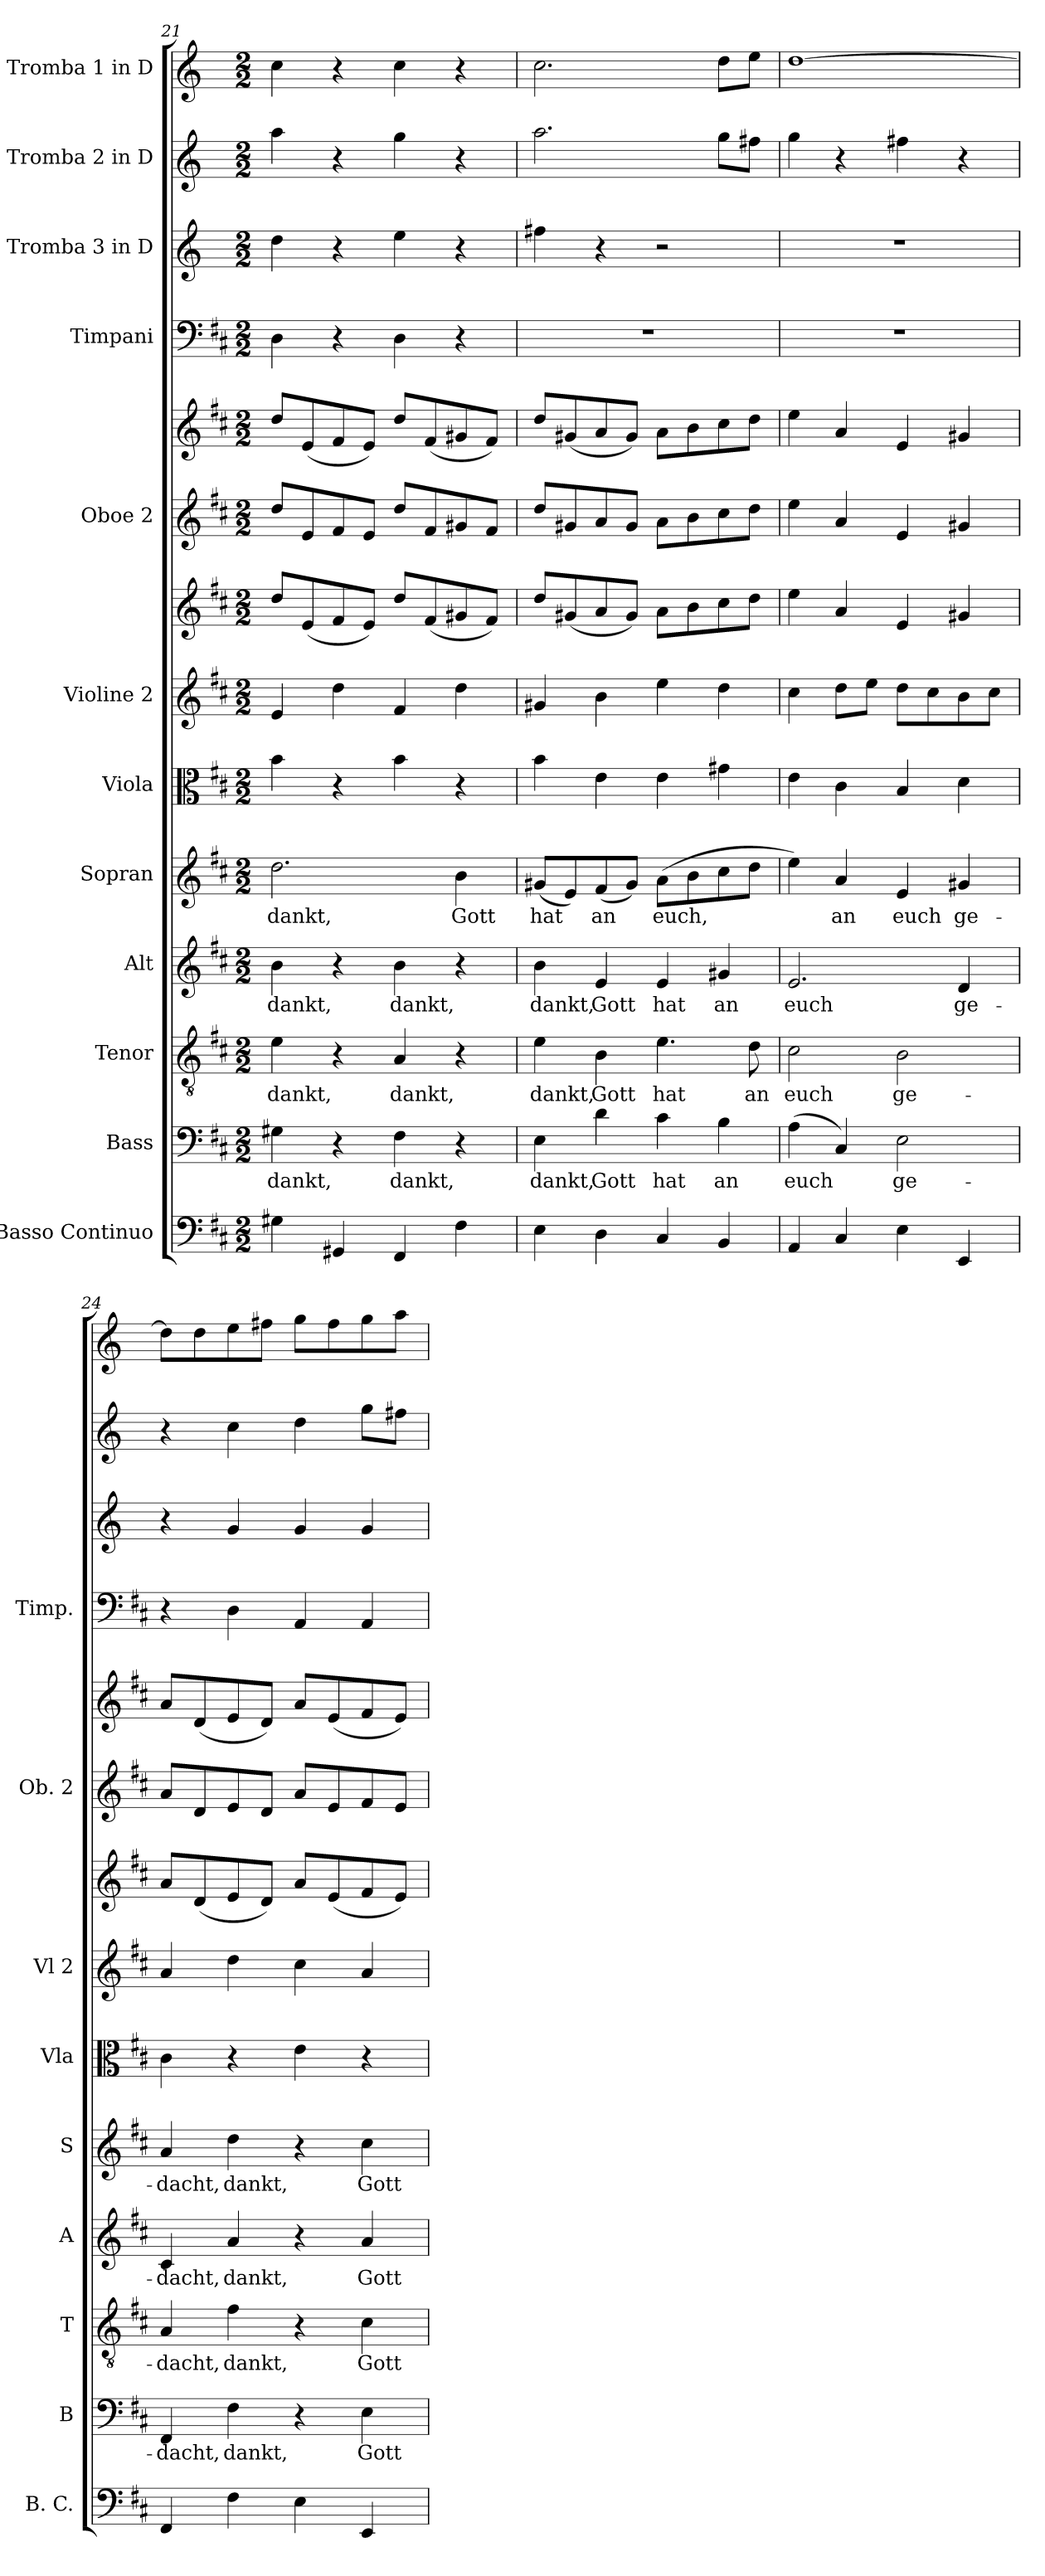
**kern	**kern	**text	**kern	**text	**kern	**text	**kern	**text	**kern	**kern	**kern	**kern	**kern	**kern	**kern	**kern	**kern
*part12	*part11	*part11	*part10	*part10	*part9	*part9	*part8	*part8	*part7	*part6	*part6	*part5	*part5	*part4	*part3	*part2	*part1
*staff14	*staff13	*staff13	*staff12	*staff12	*staff11	*staff11	*staff10	*staff10	*staff9	*staff8	*staff7	*staff6	*staff5	*staff4	*staff3	*staff2	*staff1
*I"Basso Continuo	*I"Bass	*	*I"Tenor	*	*I"Alt	*	*I"Sopran	*	*I"Viola	*I"Violine 2	*	*I"Oboe 2	*	*I"Timpani	*I"Tromba 3 in D	*I"Tromba 2 in D	*I"Tromba 1 in D
*I'B. C.	*I'B	*	*I'T	*	*I'A	*	*I'S	*	*I'Vla	*I'Vl 2	*	*I'Ob. 2	*	*I'Timp.	*	*	*
!!LO:PB:g=z
*clefF4	*clefF4	*	*clefGv2	*	*clefG2	*	*clefG2	*	*clefC3	*clefG2	*clefG2	*clefG2	*clefG2	*clefF4	*clefG2	*clefG2	*clefG2
*	*	*	*	*	*	*	*	*	*	*	*	*	*	*	*ITrd-1c-2	*ITrd-1c-2	*ITrd-1c-2
*k[f#c#]	*k[f#c#]	*	*k[f#c#]	*	*k[f#c#]	*	*k[f#c#]	*	*k[f#c#]	*k[f#c#]	*k[f#c#]	*k[f#c#]	*k[f#c#]	*k[f#c#]	*k[f#c#]	*k[f#c#]	*k[f#c#]
*M2/2	*M2/2	*	*M2/2	*	*M2/2	*	*M2/2	*	*M2/2	*M2/2	*M2/2	*M2/2	*M2/2	*M2/2	*M2/2	*M2/2	*M2/2
=21	=21	=21	=21	=21	=21	=21	=21	=21	=21	=21	=21	=21	=21	=21	=21	=21	=21
!	!	!LO:LY:b	!	!LO:LY:b	!	!LO:LY:b	!	!LO:LY:b	!	!	!	!	!	!	!	!	!
4G#X\	4G#X\	dankt,	4e\	dankt,	4b\	dankt,	2.dd\	dankt,	4b\	4e/	8dd/L	8dd/L	8dd/L	4D\	4ee\	4bb\	4dd\
.	.	.	.	.	.	.	.	.	.	.	(8e/	8e/	(8e/	.	.	.	.
4GG#X/	4r	.	4r	.	4r	.	.	.	4r	4dd\	8f#/	8f#/	8f#/	4r	4r	4r	4r
.	.	.	.	.	.	.	.	.	.	.	8e/J)	8e/J	8e/J)	.	.	.	.
!	!	!LO:LY:b	!	!LO:LY:b	!	!LO:LY:b	!	!	!	!	!	!	!	!	!	!	!
4FF#/	4F#\	dankt,	4A/	dankt,	4b\	dankt,	.	.	4b\	4f#/	8dd/L	8dd/L	8dd/L	4D\	4ff#\	4aa\	4dd\
.	.	.	.	.	.	.	.	.	.	.	(8f#/	8f#/	(8f#/	.	.	.	.
!	!	!	!	!	!	!	!	!LO:LY:b	!	!	!	!	!	!	!	!	!
4F#\	4r	.	4r	.	4r	.	4b\	Gott	4r	4dd\	8g#X/	8g#X/	8g#X/	4r	4r	4r	4r
.	.	.	.	.	.	.	.	.	.	.	8f#/J)	8f#/J	8f#/J)	.	.	.	.
=22	=22	=22	=22	=22	=22	=22	=22	=22	=22	=22	=22	=22	=22	=22	=22	=22	=22
!	!	!LO:LY:b	!	!LO:LY:b	!	!LO:LY:b	!	!LO:LY:b	!	!	!	!	!	!	!	!	!
4E\	4E\	dankt,	4e\	dankt,	4b\	dankt,	(8g#X/L	hat	4b\	4g#X/	8dd/L	8dd/L	8dd/L	1r	4gg#X\	2.bb\	2.dd\
.	.	.	.	.	.	.	8e/)	.	.	.	(8g#X/	8g#X/	(8g#X/	.	.	.	.
!	!	!LO:LY:b	!	!LO:LY:b	!	!LO:LY:b	!	!LO:LY:b	!	!	!	!	!	!	!	!	!
4D\	4d\	Gott	4B\	Gott	4e/	Gott	(8f#/	an	4e\	4b\	8a/	8a/	8a/	.	4r	.	.
.	.	.	.	.	.	.	8g#/J)	.	.	.	8g#/J)	8g#/J	8g#/J)	.	.	.	.
!	!	!LO:LY:b	!	!LO:LY:b	!	!LO:LY:b	!	!LO:LY:b	!	!	!	!	!	!	!	!	!
4C#/	4c#\	hat	4.e\	hat	4e/	hat	(8a\L	euch,	4e\	4ee\	8a\L	8a\L	8a\L	.	2r	.	.
.	.	.	.	.	.	.	8b\	.	.	.	8b\	8b\	8b\	.	.	.	.
!	!	!LO:LY:b	!	!	!	!LO:LY:b	!	!	!	!	!	!	!	!	!	!	!
4BB/	4B\	an	.	.	4g#X/	an	8cc#\	.	4g#X\	4dd\	8cc#\	8cc#\	8cc#\	.	.	8aa\L	8ee\L
!	!	!	!	!LO:LY:b	!	!	!	!	!	!	!	!	!	!	!	!	!
.	.	.	8d\	an	.	.	8dd\J	.	.	.	8dd\J	8dd\J	8dd\J	.	.	8gg#X\J	8ff#\J
=23	=23	=23	=23	=23	=23	=23	=23	=23	=23	=23	=23	=23	=23	=23	=23	=23	=23
!	!	!LO:LY:b	!	!LO:LY:b	!	!LO:LY:b	!	!	!	!	!	!	!	!	!	!	!
4AA/	(4A\	euch	2c#\	euch	2.e/	euch	4ee\)	.	4e\	4cc#\	4ee\	4ee\	4ee\	1r	1r	4aa\	[1ee
!	!	!	!	!	!	!	!	!LO:LY:b	!	!	!	!	!	!	!	!	!
4C#/	4C#/)	.	.	.	.	.	4a/	an	4c#\	8dd\L	4a/	4a/	4a/	.	.	4r	.
.	.	.	.	.	.	.	.	.	.	8ee\J	.	.	.	.	.	.	.
!	!	!LO:LY:b	!	!LO:LY:b	!	!	!	!LO:LY:b	!	!	!	!	!	!	!	!	!
4E\	2E\	ge-	2B\	ge-	.	.	4e/	euch	4B/	8dd\L	4e/	4e/	4e/	.	.	4gg#X\	.
.	.	.	.	.	.	.	.	.	.	8cc#\	.	.	.	.	.	.	.
!	!	!	!	!	!	!LO:LY:b	!	!LO:LY:b	!	!	!	!	!	!	!	!	!
4EE/	.	.	.	.	4d/	ge-	4g#X/	ge-	4d\	8b\	4g#X/	4g#X/	4g#X/	.	.	4r	.
.	.	.	.	.	.	.	.	.	.	8cc#\J	.	.	.	.	.	.	.
!!LO:PB:g=z
=24	=24	=24	=24	=24	=24	=24	=24	=24	=24	=24	=24	=24	=24	=24	=24	=24	=24
!	!	!LO:LY:b	!	!LO:LY:b	!	!LO:LY:b	!	!LO:LY:b	!	!	!	!	!	!	!	!	!
4FF#/	4FF#/	dacht,	4A/	dacht,	4c#/	dacht,	4a/	dacht,	4c#\	4a/	8a/L	8a/L	8a/L	4r	4r	4r	8ee\L]
.	.	.	.	.	.	.	.	.	.	.	(8d/	8d/	(8d/	.	.	.	8ee\
!	!	!LO:LY:b	!	!LO:LY:b	!	!LO:LY:b	!	!LO:LY:b	!	!	!	!	!	!	!	!	!
4F#\	4F#\	dankt,	4f#\	dankt,	4a/	dankt,	4dd\	dankt,	4r	4dd\	8e/	8e/	8e/	4D\	4a/	4dd\	8ff#\
.	.	.	.	.	.	.	.	.	.	.	8d/J)	8d/J	8d/J)	.	.	.	8gg#X\J
4E\	4r	.	4r	.	4r	.	4r	.	4e\	4cc#\	8a/L	8a/L	8a/L	4AA/	4a/	4ee\	8aa\L
.	.	.	.	.	.	.	.	.	.	.	(8e/	8e/	(8e/	.	.	.	8gg#\
!	!	!LO:LY:b	!	!LO:LY:b	!	!LO:LY:b	!	!LO:LY:b	!	!	!	!	!	!	!	!	!
4EE/	4E\	Gott	4c#\	Gott	4a/	Gott	4cc#\	Gott	4r	4a/	8f#/	8f#/	8f#/	4AA/	4a/	8aa\L	8aa\
.	.	.	.	.	.	.	.	.	.	.	8e/J)	8e/J	8e/J)	.	.	8gg#X\J	8bb\J
=	=	=	=	=	=	=	=	=	=	=	=	=	=	=	=	=	=
*-	*-	*-	*-	*-	*-	*-	*-	*-	*-	*-	*-	*-	*-	*-	*-	*-	*-
